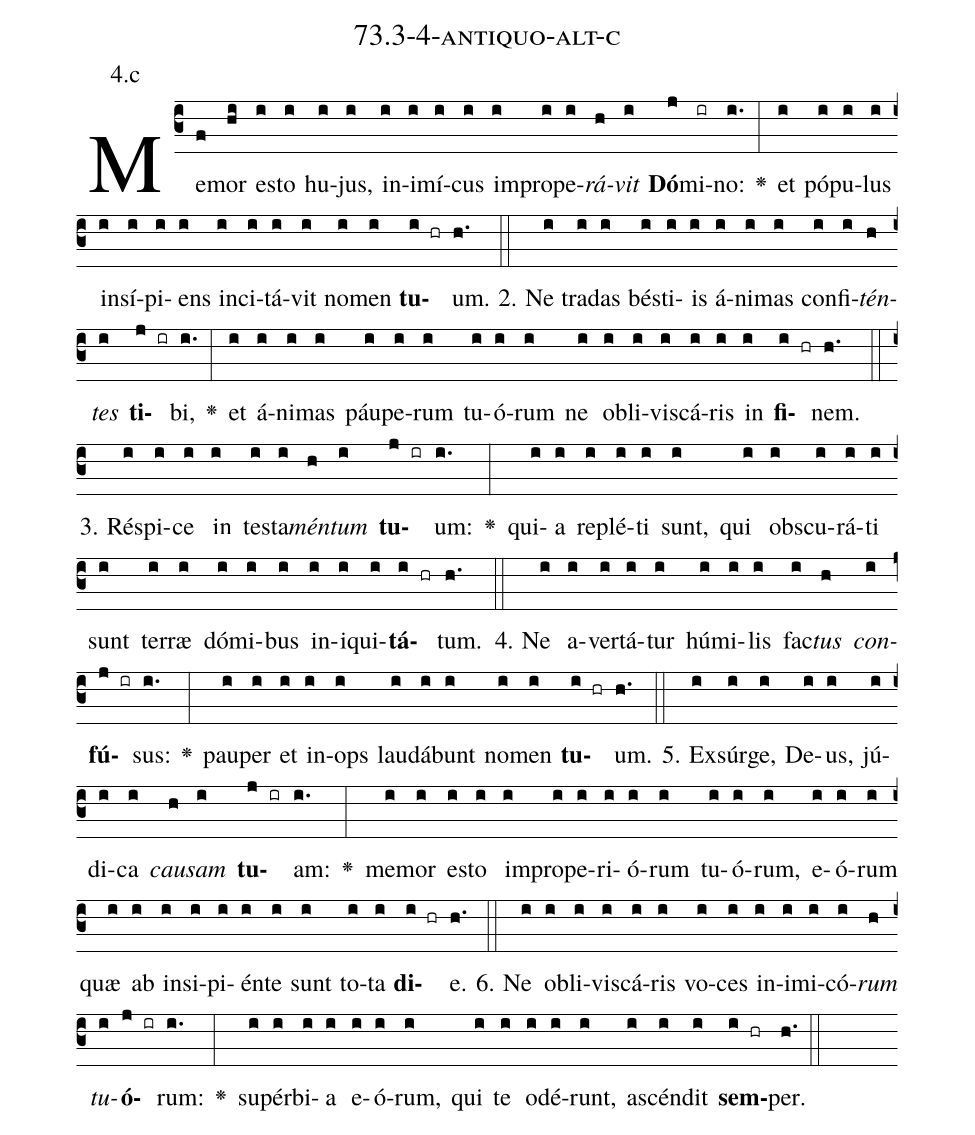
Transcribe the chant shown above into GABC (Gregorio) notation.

name: 73.3-4-antiquo-alt-c;
annotation: 4.c;
%%
(c3)Me(f)mor(hi) es(i)to(i) hu(i)jus,(i) in(i)i(i)mí(i)cus(i) im(i)pro(i)pe(i)<i>rá</i>(h)<i>vit</i>(i) <b>Dó</b>(j)mi(ir)no:(i.) <v>\greheightstar</v>(:) et(i) pó(i)pu(i)lus(i) in(i)sí(i)pi(i)ens(i) in(i)ci(i)tá(i)vit(i) no(i)men(i) <b>tu</b>(i hr)um.(h.) (::)
2. Ne(i) tra(i)das(i) bés(i)ti(i)is(i) á(i)ni(i)mas(i) con(i)fi(i)<i>tén</i>(h)<i>tes</i>(i) <b>ti</b>(j ir)bi,(i.) <v>\greheightstar</v>(:) et(i) á(i)ni(i)mas(i) páu(i)pe(i)rum(i) tu(i)ó(i)rum(i) ne(i) ob(i)li(i)vis(i)cá(i)ris(i) in(i) <b>fi</b>(i hr)nem.(h.) (::)
3. Ré(i)spi(i)ce(i) in(i) tes(i)ta(i)<i>mén</i>(h)<i>tum</i>(i) <b>tu</b>(j ir)um:(i.) <v>\greheightstar</v>(:) qui(i)a(i) re(i)plé(i)ti(i) sunt,(i) qui(i) obs(i)cu(i)rá(i)ti(i) sunt(i) ter(i)ræ(i) dó(i)mi(i)bus(i) in(i)i(i)qui(i)<b>tá</b>(i hr)tum.(h.) (::)
4. Ne(i) a(i)ver(i)tá(i)tur(i) hú(i)mi(i)lis(i) fac(i)<i>tus</i>(h) <i>con</i>(i)<b>fú</b>(j ir)sus:(i.) <v>\greheightstar</v>(:) pau(i)per(i) et(i) in(i)ops(i) lau(i)dá(i)bunt(i) no(i)men(i) <b>tu</b>(i hr)um.(h.) (::)
5. Ex(i)súr(i)ge,(i) De(i)us,(i) jú(i)di(i)ca(i) <i>cau</i>(h)<i>sam</i>(i) <b>tu</b>(j ir)am:(i.) <v>\greheightstar</v>(:) me(i)mor(i) es(i)to(i) im(i)pro(i)pe(i)ri(i)ó(i)rum(i) tu(i)ó(i)rum,(i) e(i)ó(i)rum(i) quæ(i) ab(i) in(i)si(i)pi(i)én(i)te(i) sunt(i) to(i)ta(i) <b>di</b>(i hr)e.(h.) (::)
6. Ne(i) ob(i)li(i)vis(i)cá(i)ris(i) vo(i)ces(i) in(i)i(i)mi(i)có(i)<i>rum</i>(h) <i>tu</i>(i)<b>ó</b>(j ir)rum:(i.) <v>\greheightstar</v>(:) su(i)pér(i)bi(i)a(i) e(i)ó(i)rum,(i) qui(i) te(i) o(i)dé(i)runt,(i) a(i)scén(i)dit(i) <b>sem</b>(i hr)per.(h.) (::)
